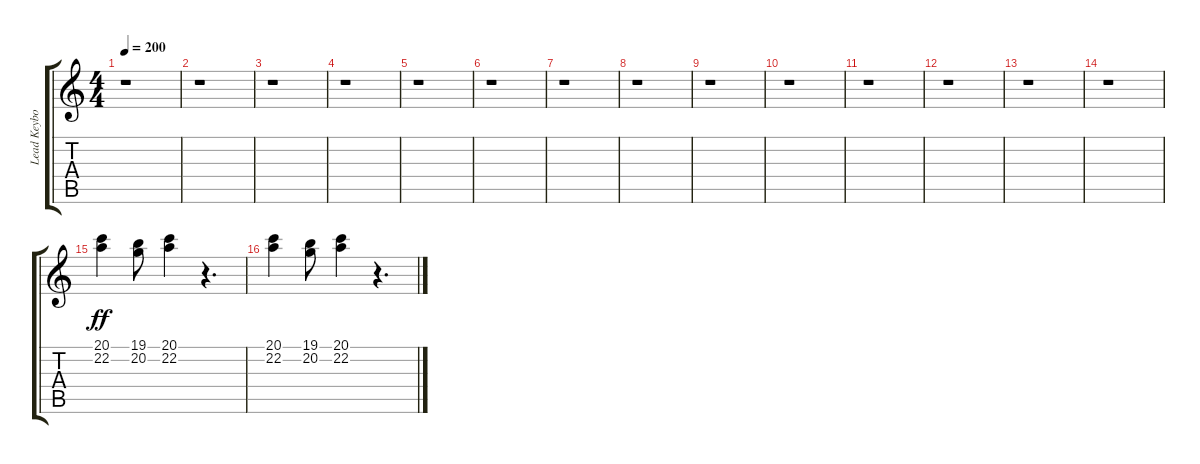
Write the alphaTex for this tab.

\track ("Lead Keyboards" "Lead Keybo") {instrument lead1square}
\staff {score tabs}
\tuning (E4 B3 G3 D3 A2 E2) {hide}
\ts (4 4)
\tempo 200
\clef g2
\ks c
r.1{dy ff} |
r.1 |
r.1 |
r.1 |
r.1 |
r.1 |
r.1 |
r.1 |
r.1 |
r.1 |
r.1 |
r.1 |
r.1 |
r.1 |
(20.1 22.2).4{instrument brasssection} (19.1 20.2).8 (20.1 22.2).4 r.4{d} |
(20.1 22.2).4 (19.1 20.2).8 (20.1 22.2).4 r.4{d}
